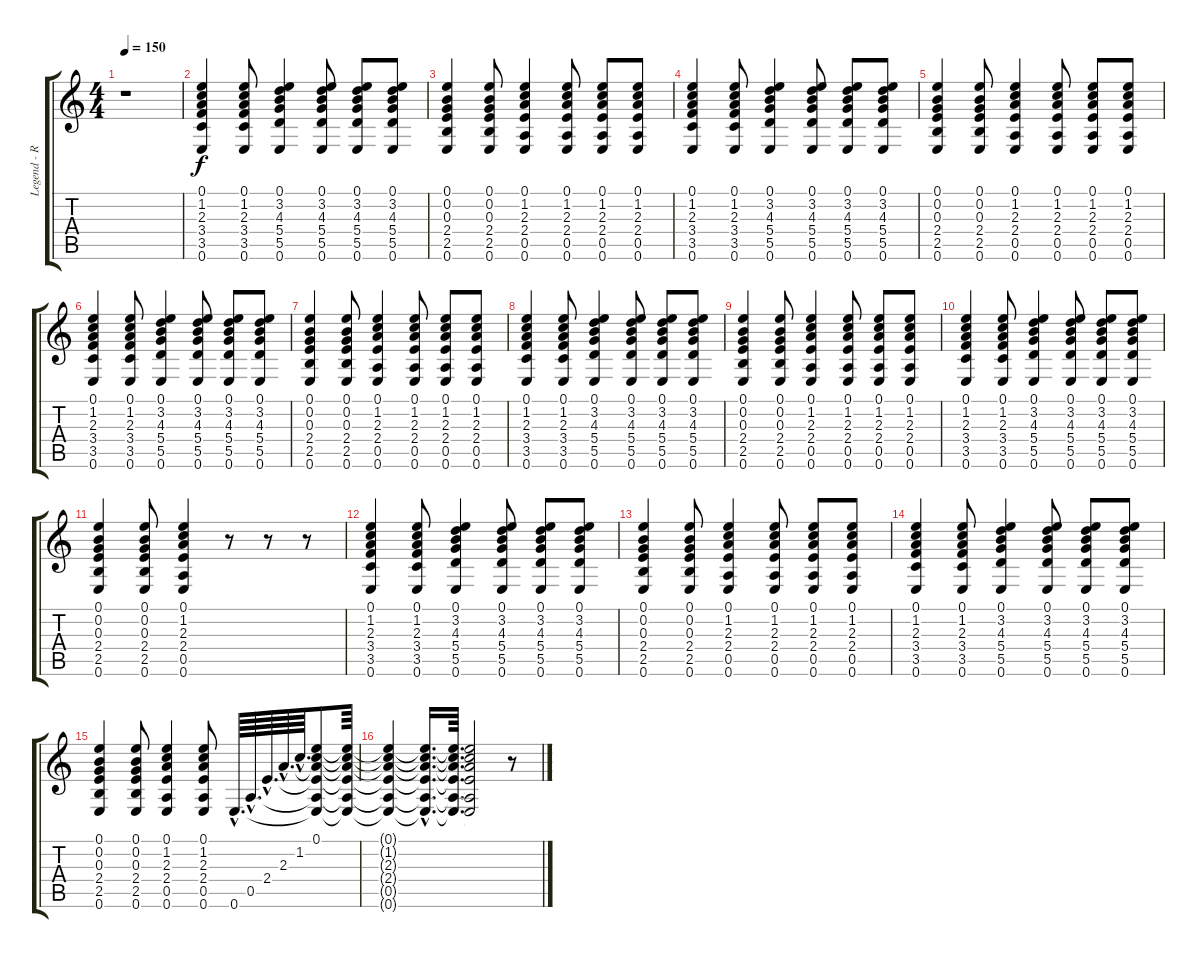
\track ("Legend - Rhythm" "Legend - R") {instrument acousticguitarsteel}
\staff {score tabs}
\tuning (E4 B3 G3 D3 A2 E2) {hide}
\ts (4 4)
\tempo 150
\clef g2
\ks c
r.1{dy f} |
(0.1 1.2 2.3 3.4 3.5 0.6).4 (0.1 1.2 2.3 3.4 3.5 0.6).8 (0.1 3.2 4.3 5.4 5.5 0.6).4 (0.1 3.2 4.3 5.4 5.5 0.6).8 (0.1 3.2 4.3 5.4 5.5 0.6).8 (0.1 3.2 4.3 5.4 5.5 0.6).8 |
(0.1 0.2 0.3 2.4 2.5 0.6).4 (0.1 0.2 0.3 2.4 2.5 0.6).8 (0.1 1.2 2.3 2.4 0.5 0.6).4 (0.1 1.2 2.3 2.4 0.5 0.6).8 (0.1 1.2 2.3 2.4 0.5 0.6).8 (0.1 1.2 2.3 2.4 0.5 0.6).8 |
(0.1 1.2 2.3 3.4 3.5 0.6).4 (0.1 1.2 2.3 3.4 3.5 0.6).8 (0.1 3.2 4.3 5.4 5.5 0.6).4 (0.1 3.2 4.3 5.4 5.5 0.6).8 (0.1 3.2 4.3 5.4 5.5 0.6).8 (0.1 3.2 4.3 5.4 5.5 0.6).8 |
(0.1 0.2 0.3 2.4 2.5 0.6).4 (0.1 0.2 0.3 2.4 2.5 0.6).8 (0.1 1.2 2.3 2.4 0.5 0.6).4 (0.1 1.2 2.3 2.4 0.5 0.6).8 (0.1 1.2 2.3 2.4 0.5 0.6).8 (0.1 1.2 2.3 2.4 0.5 0.6).8 |
(0.1 1.2 2.3 3.4 3.5 0.6).4 (0.1 1.2 2.3 3.4 3.5 0.6).8 (0.1 3.2 4.3 5.4 5.5 0.6).4 (0.1 3.2 4.3 5.4 5.5 0.6).8 (0.1 3.2 4.3 5.4 5.5 0.6).8 (0.1 3.2 4.3 5.4 5.5 0.6).8 |
(0.1 0.2 0.3 2.4 2.5 0.6).4 (0.1 0.2 0.3 2.4 2.5 0.6).8 (0.1 1.2 2.3 2.4 0.5 0.6).4 (0.1 1.2 2.3 2.4 0.5 0.6).8 (0.1 1.2 2.3 2.4 0.5 0.6).8 (0.1 1.2 2.3 2.4 0.5 0.6).8 |
(0.1 1.2 2.3 3.4 3.5 0.6).4 (0.1 1.2 2.3 3.4 3.5 0.6).8 (0.1 3.2 4.3 5.4 5.5 0.6).4 (0.1 3.2 4.3 5.4 5.5 0.6).8 (0.1 3.2 4.3 5.4 5.5 0.6).8 (0.1 3.2 4.3 5.4 5.5 0.6).8 |
(0.1 0.2 0.3 2.4 2.5 0.6).4 (0.1 0.2 0.3 2.4 2.5 0.6).8 (0.1 1.2 2.3 2.4 0.5 0.6).4 (0.1 1.2 2.3 2.4 0.5 0.6).8 (0.1 1.2 2.3 2.4 0.5 0.6).8 (0.1 1.2 2.3 2.4 0.5 0.6).8 |
(0.1 1.2 2.3 3.4 3.5 0.6).4 (0.1 1.2 2.3 3.4 3.5 0.6).8 (0.1 3.2 4.3 5.4 5.5 0.6).4 (0.1 3.2 4.3 5.4 5.5 0.6).8 (0.1 3.2 4.3 5.4 5.5 0.6).8 (0.1 3.2 4.3 5.4 5.5 0.6).8 |
(0.1 0.2 0.3 2.4 2.5 0.6).4 (0.1 0.2 0.3 2.4 2.5 0.6).8 (0.1 1.2 2.3 2.4 0.5 0.6).4 r.8 r.8 r.8 |
(0.1 1.2 2.3 3.4 3.5 0.6).4 (0.1 1.2 2.3 3.4 3.5 0.6).8 (0.1 3.2 4.3 5.4 5.5 0.6).4 (0.1 3.2 4.3 5.4 5.5 0.6).8 (0.1 3.2 4.3 5.4 5.5 0.6).8 (0.1 3.2 4.3 5.4 5.5 0.6).8 |
(0.1 0.2 0.3 2.4 2.5 0.6).4 (0.1 0.2 0.3 2.4 2.5 0.6).8 (0.1 1.2 2.3 2.4 0.5 0.6).4 (0.1 1.2 2.3 2.4 0.5 0.6).8 (0.1 1.2 2.3 2.4 0.5 0.6).8 (0.1 1.2 2.3 2.4 0.5 0.6).8 |
(0.1 1.2 2.3 3.4 3.5 0.6).4 (0.1 1.2 2.3 3.4 3.5 0.6).8 (0.1 3.2 4.3 5.4 5.5 0.6).4 (0.1 3.2 4.3 5.4 5.5 0.6).8 (0.1 3.2 4.3 5.4 5.5 0.6).8 (0.1 3.2 4.3 5.4 5.5 0.6).8 |
(0.1 0.2 0.3 2.4 2.5 0.6).4 (0.1 0.2 0.3 2.4 2.5 0.6).8 (0.1 1.2 2.3 2.4 0.5 0.6).4 (0.1 1.2 2.3 2.4 0.5 0.6).8 0.6{hac}.64{d} 0.5{hac}.64{d} 2.4{hac}.64{d} 2.3{hac}.64{d} 1.2{hac}.64{d} (0.1 1.2{t} 2.3{t} 2.4{t} 0.5{t} 0.6{t}).8 (0.1{t} 1.2{t} 2.3{t} 2.4{t} 0.5{t} 0.6{t}).64 |
(0.1{t} 1.2{t} 2.3{t} 2.4{t} 0.5{t} 0.6{t}).4 (0.1{hac t} 1.2{hac t} 2.3{hac t} 2.4{hac t} 0.5{hac t} 0.6{hac t}).16{d} (0.1{t} 1.2{t} 2.3{t} 2.4{t} 0.5{t} 0.6{t}).64{d} (0.1{t} 1.2{t} 2.3{t} 2.4{t} 0.5{t} 0.6{t}).2 r.8
